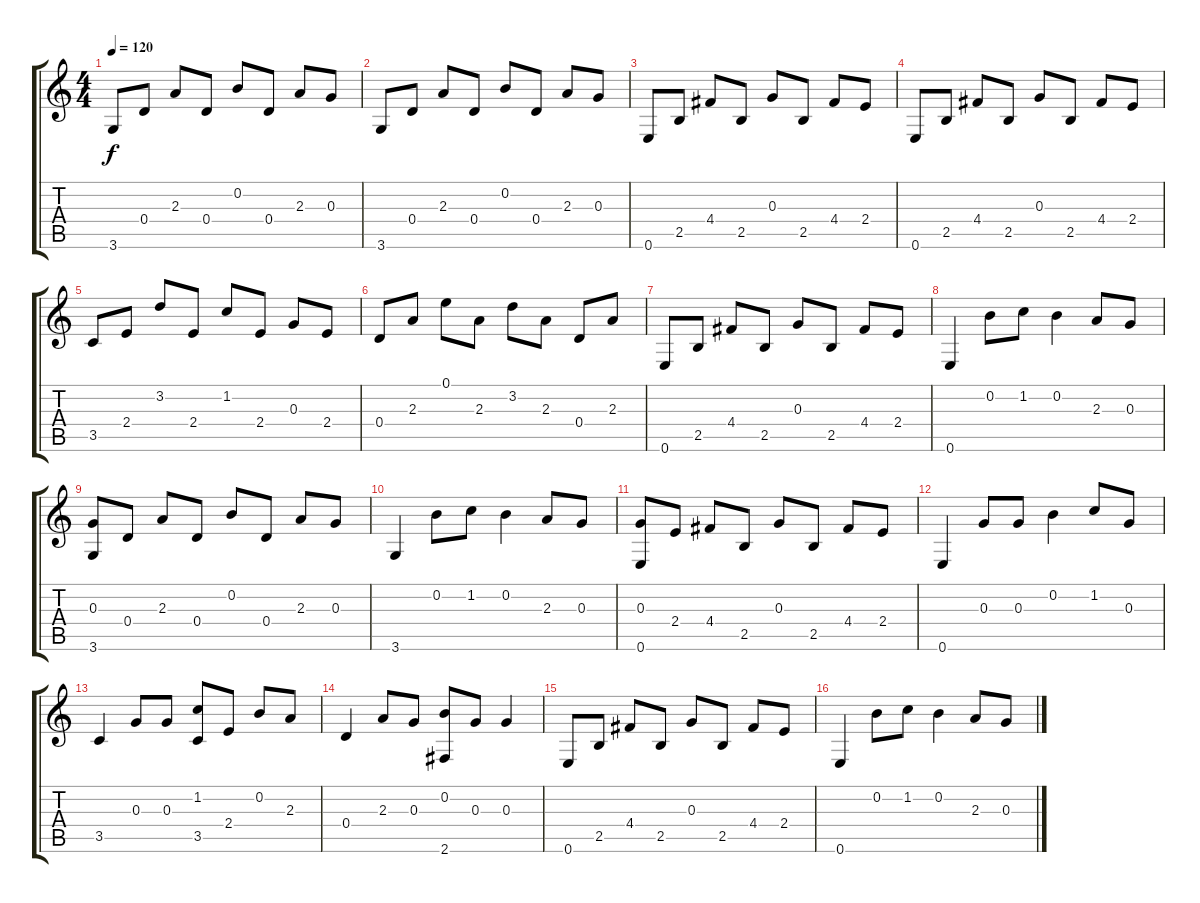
\track "" {instrument acousticguitarnylon}
\staff {score tabs}
\tuning (E4 B3 G3 D3 A2 E2) {hide}
\ts (4 4)
\tempo 120
\clef g2
\ks c
3.6.8{dy f instrument acousticguitarnylon} 0.4.8 2.3.8 0.4.8 0.2.8 0.4.8 2.3.8 0.3.8 |
3.6.8 0.4.8 2.3.8 0.4.8 0.2.8 0.4.8 2.3.8 0.3.8 |
0.6.8 2.5.8 4.4.8 2.5.8 0.3.8 2.5.8 4.4.8 2.4.8 |
0.6.8 2.5.8 4.4.8 2.5.8 0.3.8 2.5.8 4.4.8 2.4.8 |
3.5.8 2.4.8 3.2.8 2.4.8 1.2.8 2.4.8 0.3.8 2.4.8 |
0.4.8 2.3.8 0.1.8 2.3.8 3.2.8 2.3.8 0.4.8 2.3.8 |
0.6.8 2.5.8 4.4.8 2.5.8 0.3.8 2.5.8 4.4.8 2.4.8 |
0.6.4 0.2.8 1.2.8 0.2.4 2.3.8 0.3.8 |
(0.3 3.6).8 0.4.8 2.3.8 0.4.8 0.2.8 0.4.8 2.3.8 0.3.8 |
3.6.4 0.2.8 1.2.8 0.2.4 2.3.8 0.3.8 |
(0.3 0.6).8 2.4.8 4.4.8 2.5.8 0.3.8 2.5.8 4.4.8 2.4.8 |
0.6.4 0.3.8 0.3.8 0.2.4 1.2.8 0.3.8 |
3.5.4 0.3.8 0.3.8 (1.2 3.5).8 2.4.8 0.2.8 2.3.8 |
0.4.4 2.3.8 0.3.8 (0.2 2.6).8 0.3.8 0.3.4 |
0.6.8 2.5.8 4.4.8 2.5.8 0.3.8 2.5.8 4.4.8 2.4.8 |
0.6.4 0.2.8 1.2.8 0.2.4 2.3.8 0.3.8
